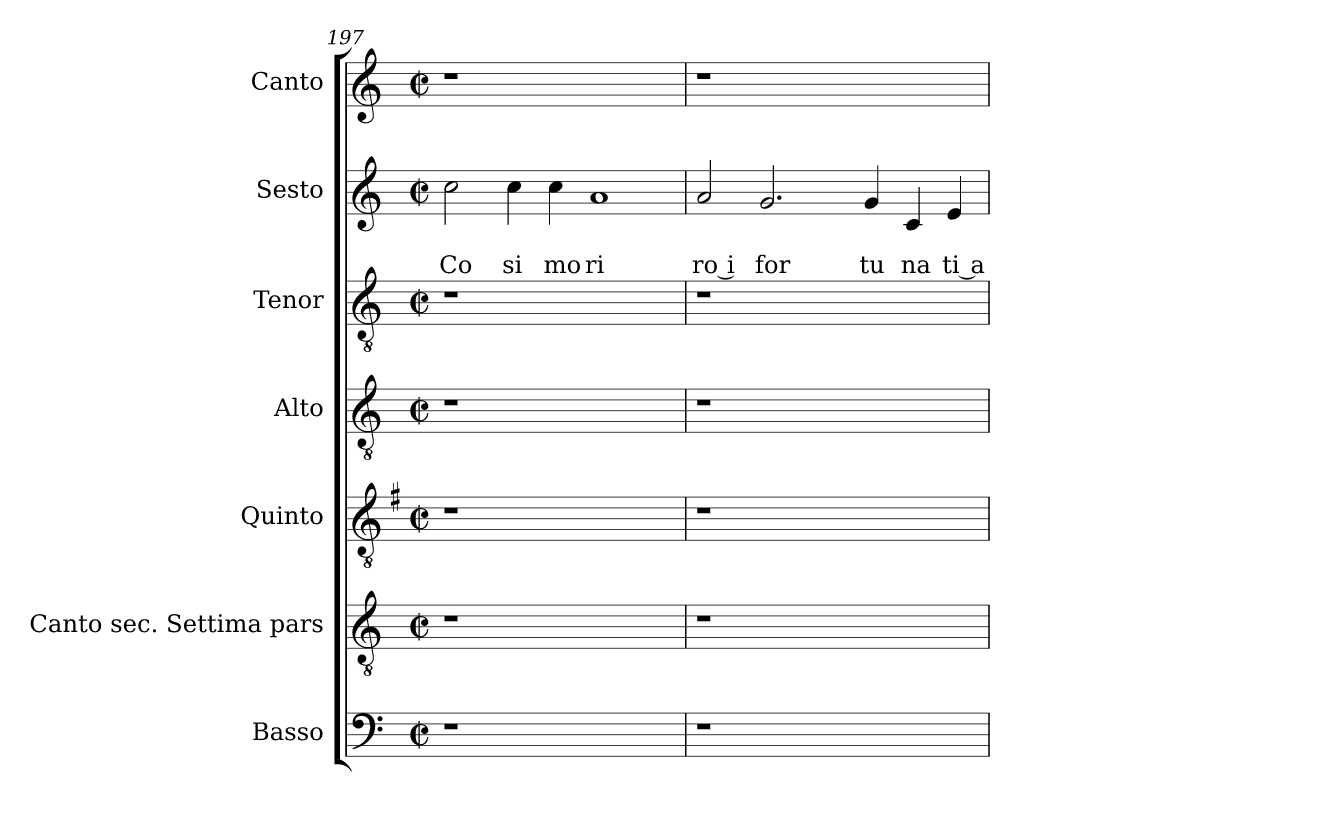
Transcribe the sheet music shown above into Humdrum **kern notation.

**kern	**kern	**kern	**kern	**kern	**kern	**text	**text	**kern
*part7	*part6	*part5	*part4	*part3	*part2	*part2	*part2	*part1
*staff7	*staff6	*staff5	*staff4	*staff3	*staff2	*staff2	*staff2	*staff1
*I"Basso	*I"Canto sec. Settima pars	*I"Quinto	*I"Alto	*I"Tenor	*I"Sesto	*	*	*I"Canto
*	*	*I'Quinto	*I'Alto	*I'Tenor	*I'Sesto	*	*	*I'Canto
*clefF4	*clefGv2	*clefGv2	*clefGv2	*clefGv2	*clefG2	*	*	*clefG2
*k[]	*k[]	*k[f#]	*k[]	*k[]	*k[]	*	*	*k[]
*C:	*C:	*G:	*C:	*C:	*C:	*	*	*C:
*M2/2	*M2/2	*M2/2	*M2/2	*M2/2	*M2/2	*	*	*M2/2
*met(c|)	*met(c|)	*met(c|)	*met(c|)	*met(c|)	*met(c|)	*	*	*met(c|)
=197	=197	=197	=197	=197	=197	=197	=197	=197
!	!	!	!	!	!	!	!LO:LY:b	!
1r	1r	1r	1r	1r	2cc\	.	Co	1r
!	!	!	!	!	!	!	!LO:LY:b	!
.	.	.	.	.	4cc\	.	si	.
!	!	!	!	!	!	!	!LO:LY:b	!
.	.	.	.	.	4cc\	.	mo	.
!	!	!	!	!	!	!	!LO:LY:b	!
1ryy	1ryy	1ryy	1ryy	1ryy	1a	.	ri	1ryy
=198	=198	=198	=198	=198	=198	=198	=198	=198
!	!	!	!	!	!	!	!LO:LY:b:rj	!
1r	1r	1r	1r	1r	2a/	.	ro i	1r
!	!	!	!	!	!	!	!LO:LY:b	!
.	.	.	.	.	2.g/	.	for	.
1ryy	1ryy	1ryy	1ryy	1ryy	.	.	.	1ryy
!	!	!	!	!	!	!	!LO:LY:b	!
.	.	.	.	.	4g/	.	tu	.
!	!	!	!	!	!	!	!LO:LY:b	!
.	.	.	.	.	4c/	.	na	.
!	!	!	!	!	!	!	!LO:LY:b:rj	!
.	.	.	.	.	4e/	.	ti a	.
=	=	=	=	=	=	=	=	=
*-	*-	*-	*-	*-	*-	*-	*-	*-
